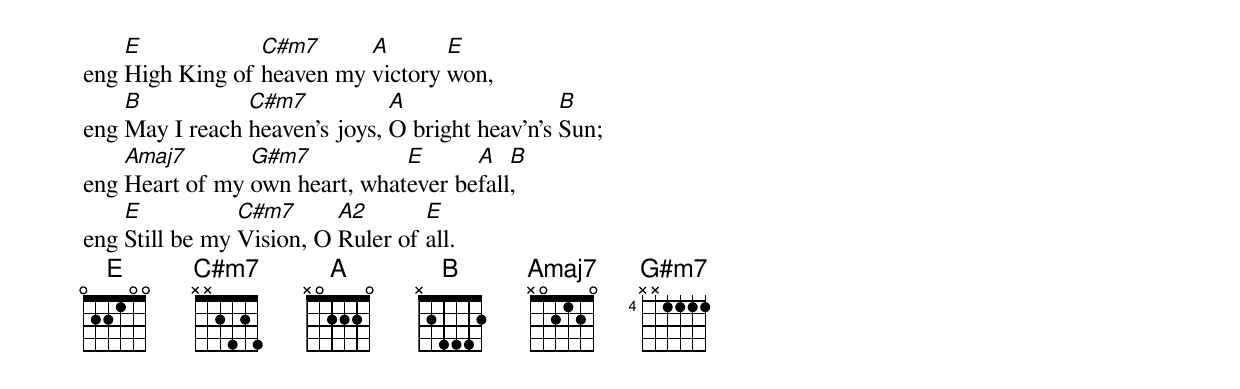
eng [E]High King of [C#m7]heaven my [A]victory [E]won,
eng [B]May I reach [C#m7]heaven's joys, [A]O bright heav'n's [B]Sun;
eng [Amaj7]Heart of my [G#m7]own heart, what[E]ever be[A]fall[B],
eng [E]Still be my [C#m7]Vision, O [A2]Ruler of [E]all.
